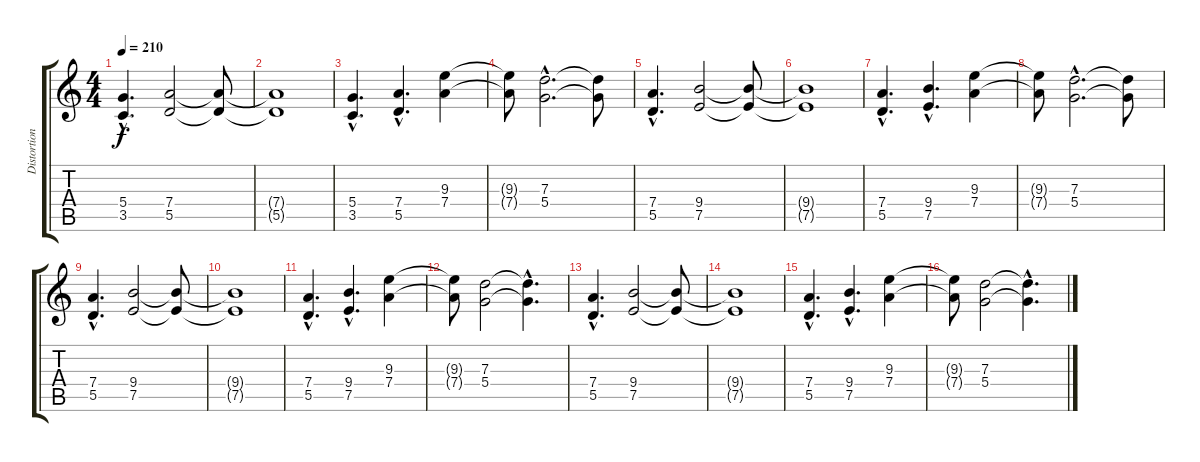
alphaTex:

\track ("Distortion Guitar 2" "Distortion") {instrument distortionguitar}
\staff {score tabs}
\tuning (E4 B3 G3 D3 A2 E2) {hide}
\ts (4 4)
\tempo 210
\clef g2
\ks c
(5.4{hac} 3.5{hac}).4{d dy f} (7.4 5.5).2 (7.4{t} 5.5{t}).8 |
(7.4{t} 5.5{t}).1 |
(5.4{hac} 3.5{hac}).4{d} (7.4{hac} 5.5{hac}).4{d} (9.3 7.4).4 |
(9.3{t} 7.4{t}).8 (7.3{hac} 5.4{hac}).2{d} (7.3{t} 5.4{t}).8 |
(7.4{hac} 5.5{hac}).4{d} (9.4 7.5).2 (9.4{t} 7.5{t}).8 |
(9.4{t} 7.5{t}).1 |
(7.4{hac} 5.5{hac}).4{d} (9.4{hac} 7.5{hac}).4{d} (9.3 7.4).4 |
(9.3{t} 7.4{t}).8 (7.3{hac} 5.4{hac}).2{d} (7.3{t} 5.4{t}).8 |
(7.4{hac} 5.5{hac}).4{d} (9.4 7.5).2 (9.4{t} 7.5{t}).8 |
(9.4{t} 7.5{t}).1 |
(7.4{hac} 5.5{hac}).4{d} (9.4{hac} 7.5{hac}).4{d} (9.3 7.4).4 |
(9.3{t} 7.4{t}).8 (7.3 5.4).2 (7.3{hac t} 5.4{hac t}).4{d} |
(7.4{hac} 5.5{hac}).4{d} (9.4 7.5).2 (9.4{t} 7.5{t}).8 |
(9.4{t} 7.5{t}).1 |
(7.4{hac} 5.5{hac}).4{d} (9.4{hac} 7.5{hac}).4{d} (9.3 7.4).4 |
(9.3{t} 7.4{t}).8 (7.3 5.4).2 (7.3{hac t} 5.4{hac t}).4{d}
